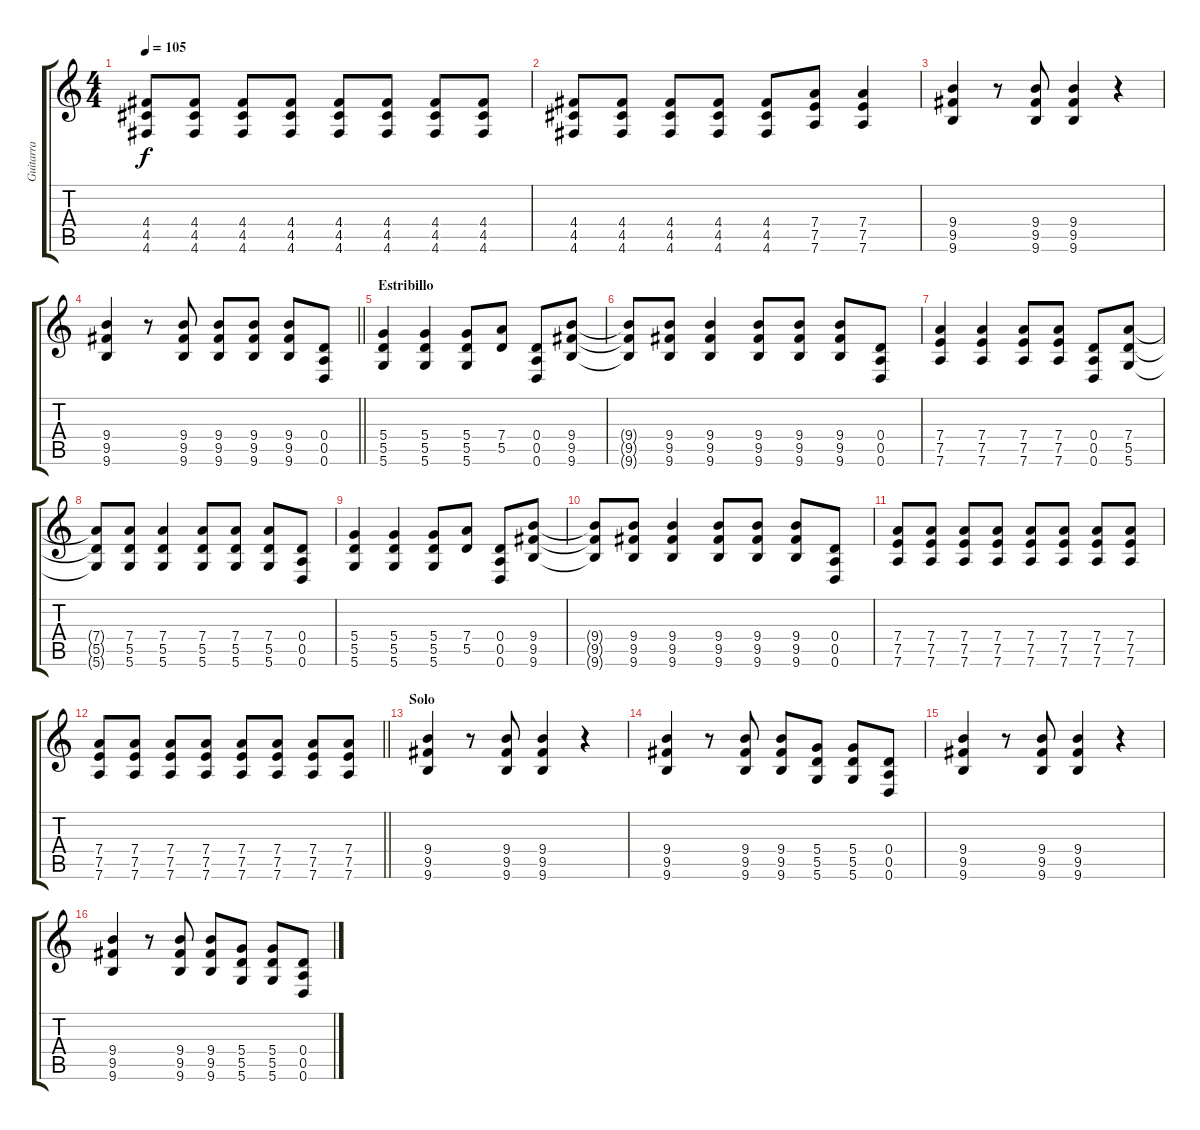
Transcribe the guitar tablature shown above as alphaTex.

\track ("Guitarra" "Guitarra") {instrument distortionguitar}
\staff {score tabs}
\tuning (E4 B3 G3 D3 A2 D2) {hide}
\ts (4 4)
\tempo 105
\clef g2
\ks c
(4.4 4.5 4.6).8{dy f} (4.4 4.5 4.6).8 (4.4 4.5 4.6).8 (4.4 4.5 4.6).8 (4.4 4.5 4.6).8 (4.4 4.5 4.6).8 (4.4 4.5 4.6).8 (4.4 4.5 4.6).8 |
(4.4 4.5 4.6).8 (4.4 4.5 4.6).8 (4.4 4.5 4.6).8 (4.4 4.5 4.6).8 (4.4 4.5 4.6).8 (7.4 7.5 7.6).8 (7.4 7.5 7.6).4 |
(9.4 9.5 9.6).4 r.8 (9.4 9.5 9.6).8 (9.4 9.5 9.6).4 r.4 |
\barLineRight lightlight
(9.4 9.5 9.6).4 r.8 (9.4 9.5 9.6).8 (9.4 9.5 9.6).8 (9.4 9.5 9.6).8 (9.4 9.5 9.6).8 (0.4 0.5 0.6).8 |
\section ("" "Estribillo")
(5.4 5.5 5.6).4 (5.4 5.5 5.6).4 (5.4 5.5 5.6).8 (7.4 5.5).8 (0.4 0.5 0.6).8 (9.4 9.5 9.6).8 |
(9.4{t} 9.5{t} 9.6{t}).8 (9.4 9.5 9.6).8 (9.4 9.5 9.6).4 (9.4 9.5 9.6).8 (9.4 9.5 9.6).8 (9.4 9.5 9.6).8 (0.4 0.5 0.6).8 |
(7.4 7.5 7.6).4 (7.4 7.5 7.6).4 (7.4 7.5 7.6).8 (7.4 7.5 7.6).8 (0.4 0.5 0.6).8 (7.4 5.5 5.6).8 |
(7.4{t} 5.5{t} 5.6{t}).8 (7.4 5.5 5.6).8 (7.4 5.5 5.6).4 (7.4 5.5 5.6).8 (7.4 5.5 5.6).8 (7.4 5.5 5.6).8 (0.4 0.5 0.6).8 |
(5.4 5.5 5.6).4 (5.4 5.5 5.6).4 (5.4 5.5 5.6).8 (7.4 5.5).8 (0.4 0.5 0.6).8 (9.4 9.5 9.6).8 |
(9.4{t} 9.5{t} 9.6{t}).8 (9.4 9.5 9.6).8 (9.4 9.5 9.6).4 (9.4 9.5 9.6).8 (9.4 9.5 9.6).8 (9.4 9.5 9.6).8 (0.4 0.5 0.6).8 |
(7.4 7.5 7.6).8 (7.4 7.5 7.6).8 (7.4 7.5 7.6).8 (7.4 7.5 7.6).8 (7.4 7.5 7.6).8 (7.4 7.5 7.6).8 (7.4 7.5 7.6).8 (7.4 7.5 7.6).8 |
\barLineRight lightlight
(7.4 7.5 7.6).8 (7.4 7.5 7.6).8 (7.4 7.5 7.6).8 (7.4 7.5 7.6).8 (7.4 7.5 7.6).8 (7.4 7.5 7.6).8 (7.4 7.5 7.6).8 (7.4 7.5 7.6).8 |
\section ("" "Solo")
(9.4 9.5 9.6).4 r.8 (9.4 9.5 9.6).8 (9.4 9.5 9.6).4 r.4 |
(9.4 9.5 9.6).4 r.8 (9.4 9.5 9.6).8 (9.4 9.5 9.6).8 (5.4 5.5 5.6).8 (5.4 5.5 5.6).8 (0.4 0.5 0.6).8 |
(9.4 9.5 9.6).4 r.8 (9.4 9.5 9.6).8 (9.4 9.5 9.6).4 r.4 |
(9.4 9.5 9.6).4 r.8 (9.4 9.5 9.6).8 (9.4 9.5 9.6).8 (5.4 5.5 5.6).8 (5.4 5.5 5.6).8 (0.4 0.5 0.6).8
